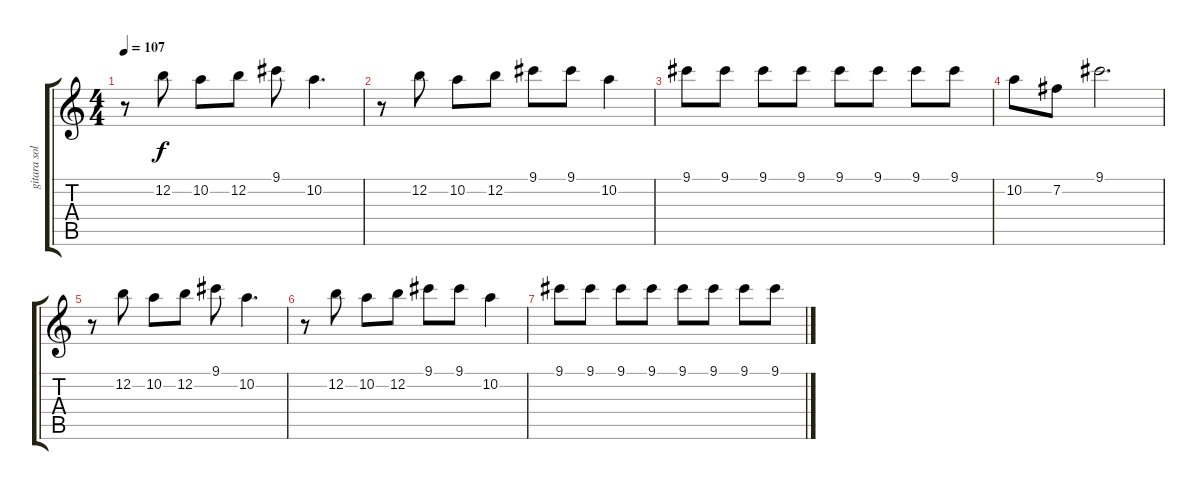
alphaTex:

\track ("gitara solo" "gitara sol") {instrument overdrivenguitar}
\staff {score tabs}
\tuning (E4 B3 G3 D3 A2 E2) {hide}
\ts (4 4)
\tempo 107
\clef g2
\ks c
r.8{dy f} 12.2.8 10.2.8 12.2.8 9.1.8 10.2.4{d} |
r.8 12.2.8 10.2.8 12.2.8 9.1.8 9.1.8 10.2.4 |
9.1.8 9.1.8 9.1.8 9.1.8 9.1.8 9.1.8 9.1.8 9.1.8 |
10.2.8 7.2.8 9.1.2{d} |
r.8 12.2.8 10.2.8 12.2.8 9.1.8 10.2.4{d} |
r.8 12.2.8 10.2.8 12.2.8 9.1.8 9.1.8 10.2.4 |
9.1.8 9.1.8 9.1.8 9.1.8 9.1.8 9.1.8 9.1.8 9.1.8
